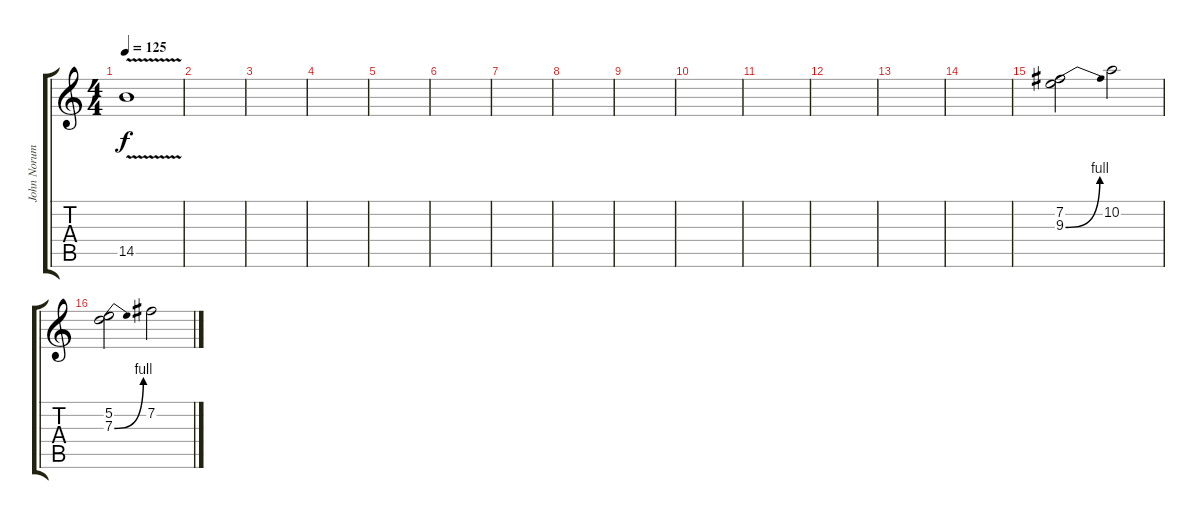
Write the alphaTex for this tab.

\track ("John Norum Solo" "John Norum") {instrument distortionguitar}
\staff {score tabs}
\tuning (E4 B3 G3 D3 A2 E2) {hide}
\ts (4 4)
\tempo 125
\clef g2
\ks c
14.5{v}.1{dy f} |
|
|
|
|
|
|
|
|
|
|
|
|
|
(7.2 9.3{be (bend 0 0 60 4)}).2 10.2.2 |
(5.2 7.3{be (bend 0 0 60 4)}).2 7.2.2
